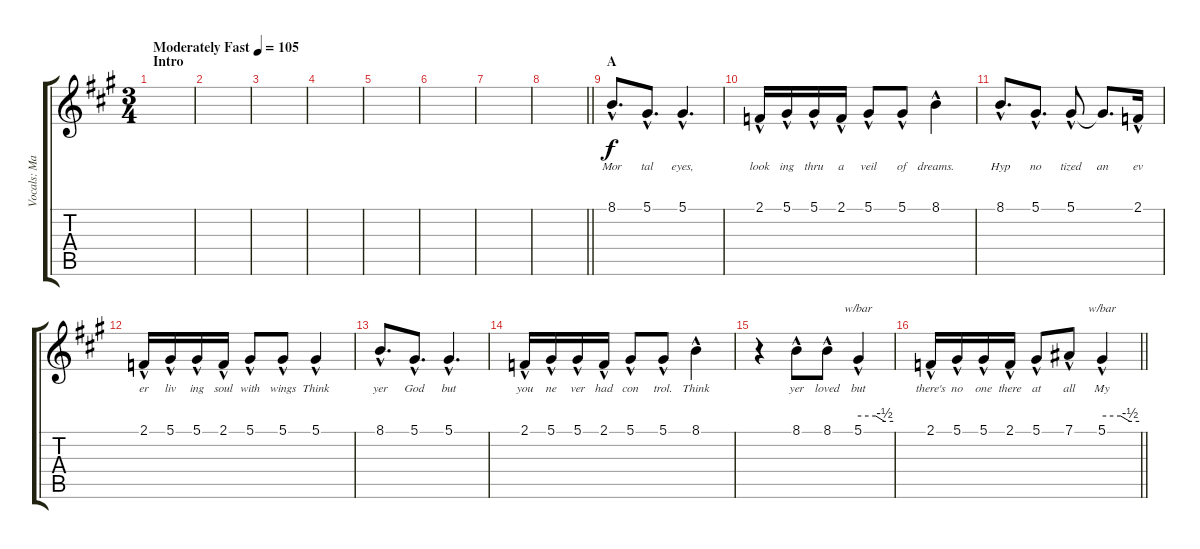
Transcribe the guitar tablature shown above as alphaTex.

\track ("Vocals: Martin" "Vocals: Ma") {instrument lead2sawtooth}
\staff {score tabs}
\tuning (Eb4 Bb3 Gb3 Db3 Ab2 Eb2) {hide}
\ts (3 4)
\section ("" "Intro")
\tempo (105 "Moderately Fast")
\clef g2
\ks a
|
|
|
|
|
|
|
\barLineRight lightlight
|
\section ("" "A")
8.1{hac}.8{d lyrics (0 "Mor") lyrics (1 "") lyrics (2 "") lyrics (3 "") lyrics (4 "")} 5.1{hac}.8{d lyrics (0 "tal") lyrics (1 "") lyrics (2 "") lyrics (3 "") lyrics (4 "")} 5.1{hac}.4{d lyrics (0 "eyes,") lyrics (1 "") lyrics (2 "") lyrics (3 "") lyrics (4 "")} |
2.1{hac}.16{lyrics (0 "look") lyrics (1 "") lyrics (2 "") lyrics (3 "") lyrics (4 "")} 5.1{hac}.16{lyrics (0 "ing") lyrics (1 "") lyrics (2 "") lyrics (3 "") lyrics (4 "")} 5.1{hac}.16{lyrics (0 "thru") lyrics (1 "") lyrics (2 "") lyrics (3 "") lyrics (4 "")} 2.1{hac}.16{lyrics (0 "a") lyrics (1 "") lyrics (2 "") lyrics (3 "") lyrics (4 "")} 5.1{hac}.8{lyrics (0 "veil") lyrics (1 "") lyrics (2 "") lyrics (3 "") lyrics (4 "")} 5.1{hac}.8{lyrics (0 "of") lyrics (1 "") lyrics (2 "") lyrics (3 "") lyrics (4 "")} 8.1{hac}.4{lyrics (0 "dreams.") lyrics (1 "") lyrics (2 "") lyrics (3 "") lyrics (4 "")} |
8.1{hac}.8{d lyrics (0 "Hyp") lyrics (1 "") lyrics (2 "") lyrics (3 "") lyrics (4 "")} 5.1{hac}.8{d lyrics (0 "no") lyrics (1 "") lyrics (2 "") lyrics (3 "") lyrics (4 "")} 5.1{hac}.8{lyrics (0 "tized") lyrics (1 "") lyrics (2 "") lyrics (3 "") lyrics (4 "")} 5.1{t}.8{d lyrics (0 "an") lyrics (1 "") lyrics (2 "") lyrics (3 "") lyrics (4 "")} 2.1{hac}.16{lyrics (0 "ev") lyrics (1 "") lyrics (2 "") lyrics (3 "") lyrics (4 "")} |
2.1{hac}.16{lyrics (0 "er") lyrics (1 "") lyrics (2 "") lyrics (3 "") lyrics (4 "")} 5.1{hac}.16{lyrics (0 "liv") lyrics (1 "") lyrics (2 "") lyrics (3 "") lyrics (4 "")} 5.1{hac}.16{lyrics (0 "ing") lyrics (1 "") lyrics (2 "") lyrics (3 "") lyrics (4 "")} 2.1{hac}.16{lyrics (0 "soul") lyrics (1 "") lyrics (2 "") lyrics (3 "") lyrics (4 "")} 5.1{hac}.8{lyrics (0 "with") lyrics (1 "") lyrics (2 "") lyrics (3 "") lyrics (4 "")} 5.1{hac}.8{lyrics (0 "wings") lyrics (1 "") lyrics (2 "") lyrics (3 "") lyrics (4 "")} 5.1{hac}.4{lyrics (0 "Think") lyrics (1 "") lyrics (2 "") lyrics (3 "") lyrics (4 "")} |
8.1{hac}.8{d lyrics (0 "yer") lyrics (1 "") lyrics (2 "") lyrics (3 "") lyrics (4 "")} 5.1{hac}.8{d lyrics (0 "God") lyrics (1 "") lyrics (2 "") lyrics (3 "") lyrics (4 "")} 5.1{hac}.4{d lyrics (0 "but") lyrics (1 "") lyrics (2 "") lyrics (3 "") lyrics (4 "")} |
2.1{hac}.16{lyrics (0 "you") lyrics (1 "") lyrics (2 "") lyrics (3 "") lyrics (4 "")} 5.1{hac}.16{lyrics (0 "ne") lyrics (1 "") lyrics (2 "") lyrics (3 "") lyrics (4 "")} 5.1{hac}.16{lyrics (0 "ver") lyrics (1 "") lyrics (2 "") lyrics (3 "") lyrics (4 "")} 2.1{hac}.16{lyrics (0 "had") lyrics (1 "") lyrics (2 "") lyrics (3 "") lyrics (4 "")} 5.1{hac}.8{lyrics (0 "con") lyrics (1 "") lyrics (2 "") lyrics (3 "") lyrics (4 "")} 5.1{hac}.8{lyrics (0 "trol.") lyrics (1 "") lyrics (2 "") lyrics (3 "") lyrics (4 "")} 8.1{hac}.4{lyrics (0 "Think") lyrics (1 "") lyrics (2 "") lyrics (3 "") lyrics (4 "")} |
r.4 8.1{hac}.8{lyrics (0 "yer") lyrics (1 "") lyrics (2 "") lyrics (3 "") lyrics (4 "")} 8.1{hac}.8{lyrics (0 "loved") lyrics (1 "") lyrics (2 "") lyrics (3 "") lyrics (4 "")} 5.1{hac}.4{tbe (custom default 0 0 30 0 45 -2 60 -2) lyrics (0 "but") lyrics (1 "") lyrics (2 "") lyrics (3 "") lyrics (4 "")} |
\barLineRight lightlight
2.1{hac}.16{lyrics (0 "there's") lyrics (1 "") lyrics (2 "") lyrics (3 "") lyrics (4 "")} 5.1{hac}.16{lyrics (0 "no") lyrics (1 "") lyrics (2 "") lyrics (3 "") lyrics (4 "")} 5.1{hac}.16{lyrics (0 "one") lyrics (1 "") lyrics (2 "") lyrics (3 "") lyrics (4 "")} 2.1{hac}.16{lyrics (0 "there") lyrics (1 "") lyrics (2 "") lyrics (3 "") lyrics (4 "")} 5.1{hac}.8{lyrics (0 "at") lyrics (1 "") lyrics (2 "") lyrics (3 "") lyrics (4 "")} 7.1{hac}.8{lyrics (0 "all") lyrics (1 "") lyrics (2 "") lyrics (3 "") lyrics (4 "")} 5.1{hac}.4{tbe (custom default 0 0 30 0 45 -2 60 -2) lyrics (0 "My") lyrics (1 "") lyrics (2 "") lyrics (3 "") lyrics (4 "")}
